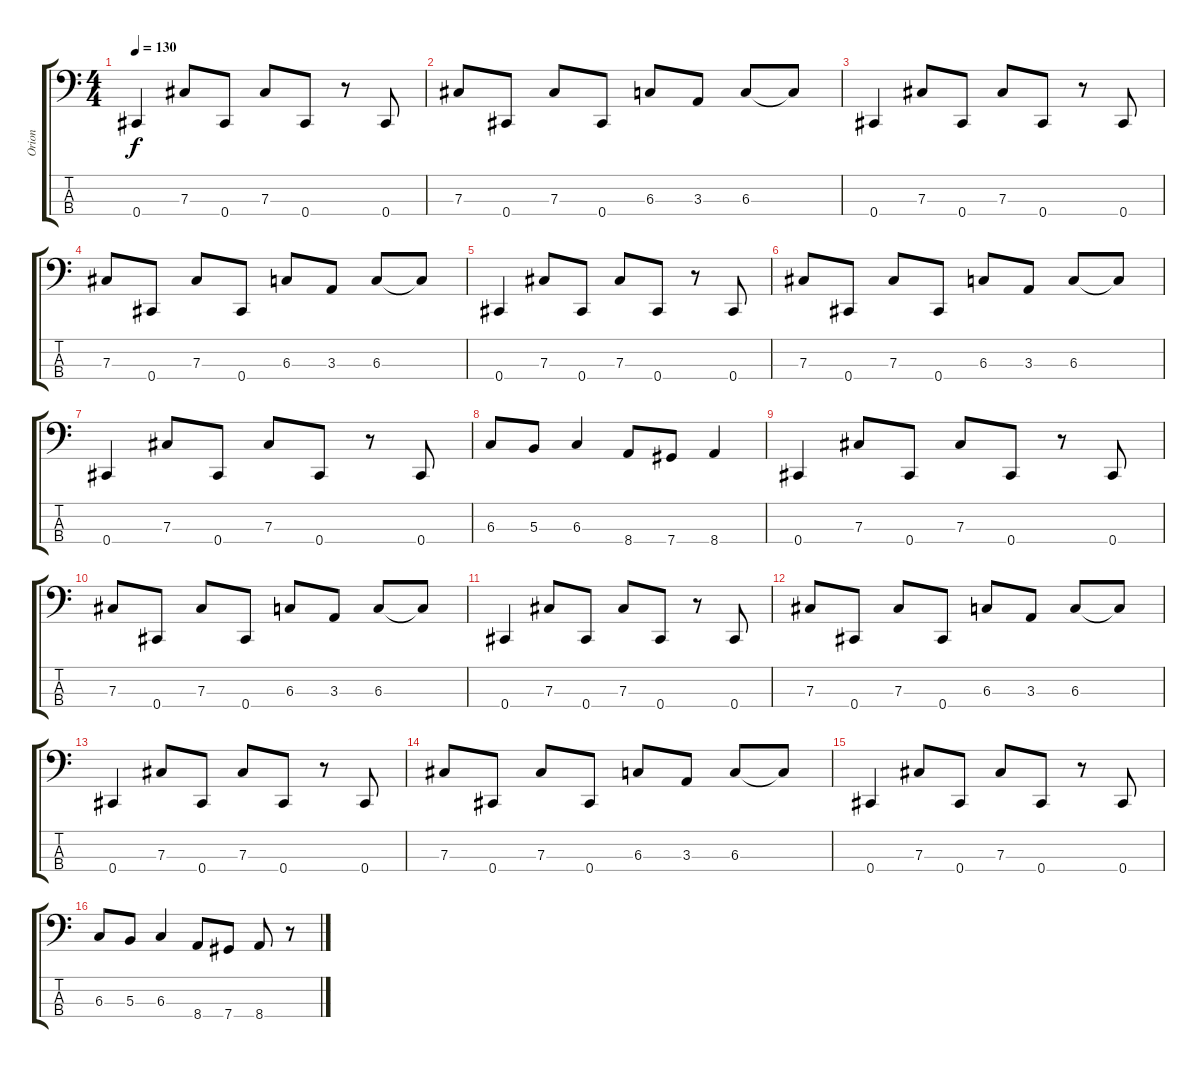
\track ("Orion" "Orion") {instrument electricbassfinger}
\staff {score tabs}
\tuning (E2 B1 Gb1 Db1) {hide}
\ts (4 4)
\tempo 130
\clef f4
\ks c
0.4.4{dy f} 7.3.8 0.4.8 7.3.8 0.4.8 r.8 0.4.8 |
7.3.8 0.4.8 7.3.8 0.4.8 6.3.8 3.3.8 6.3.8 6.3{t}.8 |
0.4.4 7.3.8 0.4.8 7.3.8 0.4.8 r.8 0.4.8 |
7.3.8 0.4.8 7.3.8 0.4.8 6.3.8 3.3.8 6.3.8 6.3{t}.8 |
0.4.4 7.3.8 0.4.8 7.3.8 0.4.8 r.8 0.4.8 |
7.3.8 0.4.8 7.3.8 0.4.8 6.3.8 3.3.8 6.3.8 6.3{t}.8 |
0.4.4 7.3.8 0.4.8 7.3.8 0.4.8 r.8 0.4.8 |
6.3.8 5.3.8 6.3.4 8.4.8 7.4.8 8.4.4 |
0.4.4 7.3.8 0.4.8 7.3.8 0.4.8 r.8 0.4.8 |
7.3.8 0.4.8 7.3.8 0.4.8 6.3.8 3.3.8 6.3.8 6.3{t}.8 |
0.4.4 7.3.8 0.4.8 7.3.8 0.4.8 r.8 0.4.8 |
7.3.8 0.4.8 7.3.8 0.4.8 6.3.8 3.3.8 6.3.8 6.3{t}.8 |
0.4.4 7.3.8 0.4.8 7.3.8 0.4.8 r.8 0.4.8 |
7.3.8 0.4.8 7.3.8 0.4.8 6.3.8 3.3.8 6.3.8 6.3{t}.8 |
0.4.4 7.3.8 0.4.8 7.3.8 0.4.8 r.8 0.4.8 |
6.3.8 5.3.8 6.3.4 8.4.8 7.4.8 8.4.8 r.8
